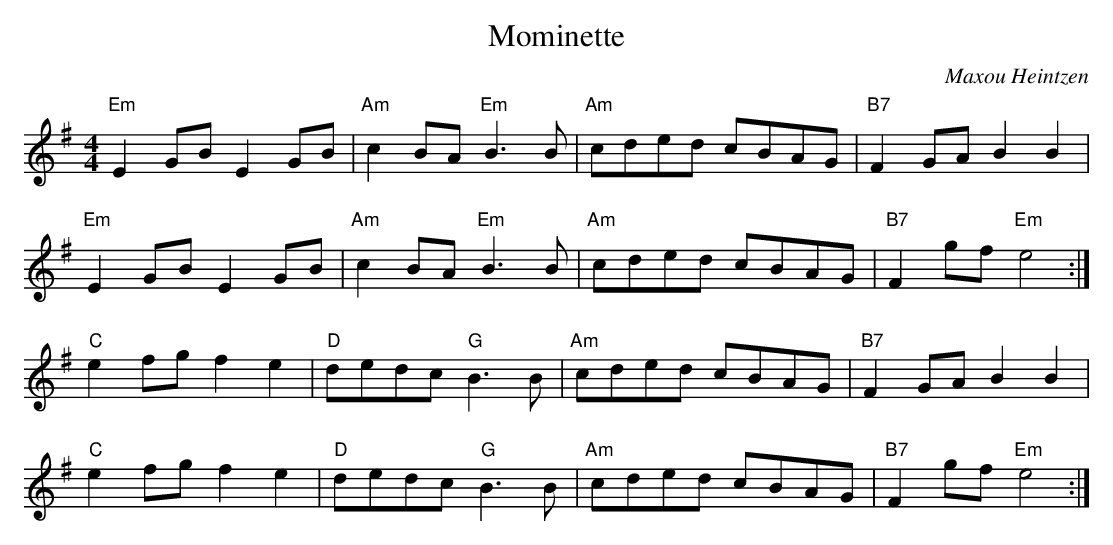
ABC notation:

X:1
T:Mominette
C:Maxou Heintzen
M:4/4
L:1/8
K:Em
"Em"E2GB E2GB | "Am"c2BA "Em"B3B | "Am"cded cBAG | "B7"F2GA B2 B2 |
"Em"E2GB E2GB | "Am"c2BA "Em"B3B | "Am"cded cBAG | "B7"F2gf "Em"e4 :|
"C"e2fg f2e2 | "D"dedc "G"B3B | "Am"cded cBAG | "B7"F2GA B2 B2 |
"C"e2fg f2e2 | "D"dedc "G"B3B | "Am"cded cBAG | "B7"F2gf "Em"e4 :|
